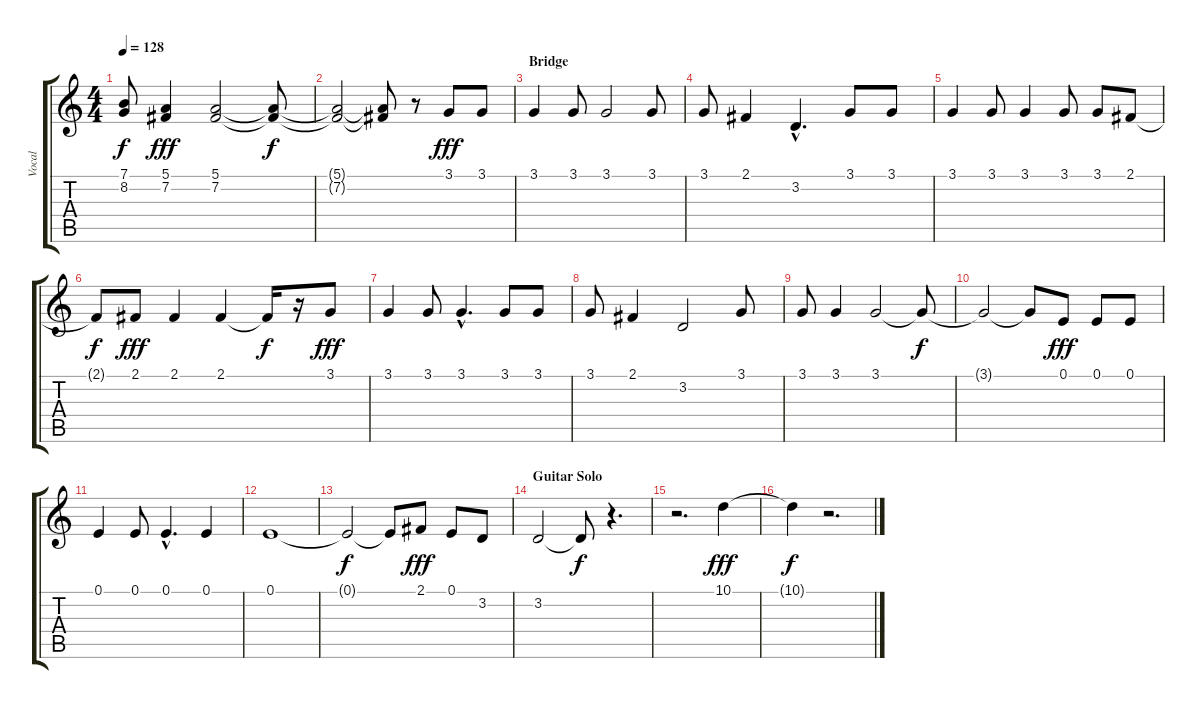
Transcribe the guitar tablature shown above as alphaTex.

\track ("Vocal" "Vocal") {instrument oboe}
\staff {score tabs}
\tuning (E4 B3 G3 D3 A2 E2) {hide}
\ts (4 4)
\tempo 128
\clef g2
\ks c
(7.1{t} 8.2{t}).8{dy f} (5.1 7.2).4{dy fff} (5.1 7.2).2 (5.1{t} 7.2{t}).8{dy f} |
(5.1{t} 7.2{t}).2 (5.1{t} 7.2{t}).8 r.8 3.1.8{dy fff} 3.1.8 |
\section ("" "Bridge")
3.1.4 3.1.8 3.1.2 3.1.8 |
3.1.8 2.1.4 3.2{hac}.4{d} 3.1.8 3.1.8 |
3.1.4 3.1.8 3.1.4 3.1.8 3.1.8 2.1.8 |
2.1{t}.8{dy f} 2.1.8{dy fff} 2.1.4 2.1.4 2.1{t}.16{dy f} r.16 3.1.8{dy fff} |
3.1.4 3.1.8 3.1{hac}.4{d} 3.1.8 3.1.8 |
3.1.8 2.1.4 3.2.2 3.1.8 |
3.1.8 3.1.4 3.1.2 3.1{t}.8{dy f} |
3.1{t}.2 3.1{t}.8 0.1.8{dy fff} 0.1.8 0.1.8 |
0.1.4 0.1.8 0.1{hac}.4{d} 0.1.4 |
0.1.1 |
0.1{t}.2{dy f} 0.1{t}.8 2.1.8{dy fff} 0.1.8 3.2.8 |
\section ("" "Guitar Solo")
3.2.2 3.2{t}.8{dy f} r.4{d} |
r.2{d} 10.1.4{dy fff} |
10.1{t}.4{dy f} r.2{d}
